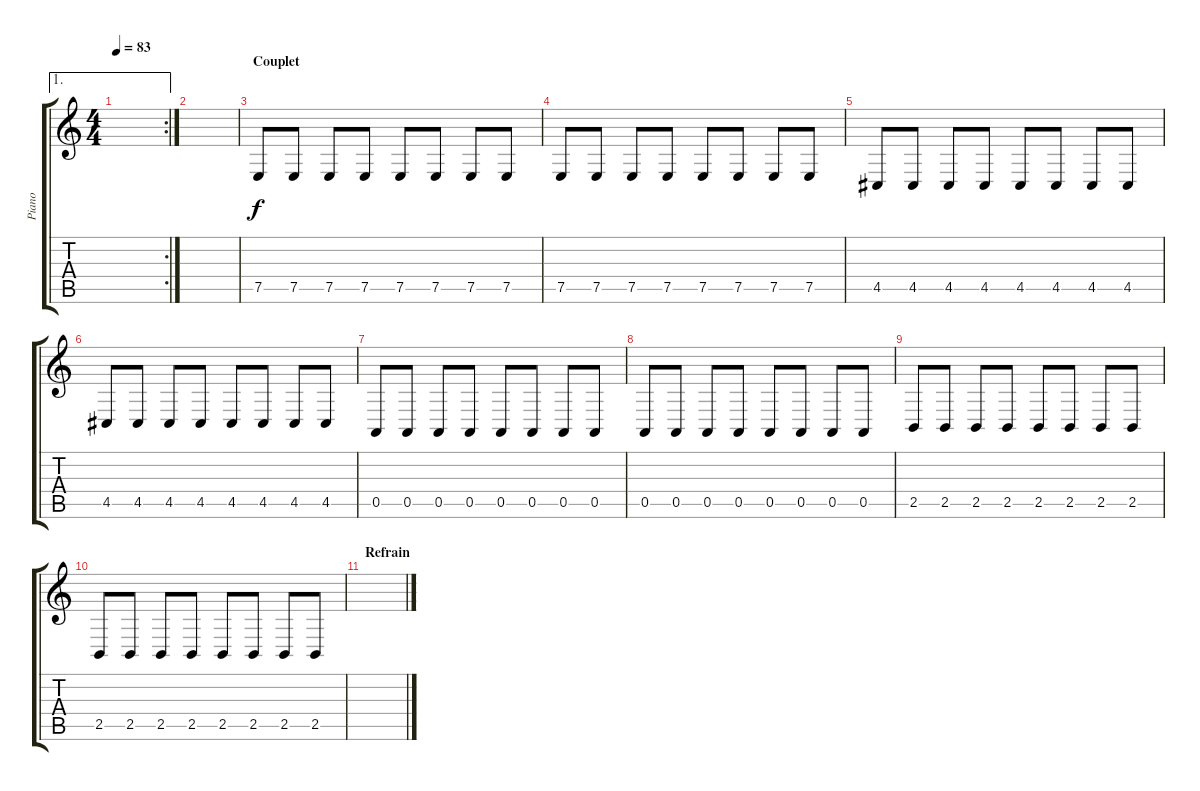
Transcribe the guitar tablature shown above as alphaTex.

\track ("Piano" "Piano") {instrument acousticgrandpiano}
\staff {score tabs}
\tuning (E4 B3 G3 D3 A2 E2) {hide}
\ae 1
\rc 2
\ts (4 4)
\tempo 83
\clef g2
\ks c
|
|
\section ("" "Couplet")
7.5.8 7.5.8 7.5.8 7.5.8 7.5.8 7.5.8 7.5.8 7.5.8 |
7.5.8 7.5.8 7.5.8 7.5.8 7.5.8 7.5.8 7.5.8 7.5.8 |
4.5.8 4.5.8 4.5.8 4.5.8 4.5.8 4.5.8 4.5.8 4.5.8 |
4.5.8 4.5.8 4.5.8 4.5.8 4.5.8 4.5.8 4.5.8 4.5.8 |
0.5.8 0.5.8 0.5.8 0.5.8 0.5.8 0.5.8 0.5.8 0.5.8 |
0.5.8 0.5.8 0.5.8 0.5.8 0.5.8 0.5.8 0.5.8 0.5.8 |
2.5.8 2.5.8 2.5.8 2.5.8 2.5.8 2.5.8 2.5.8 2.5.8 |
2.5.8 2.5.8 2.5.8 2.5.8 2.5.8 2.5.8 2.5.8 2.5.8 |
\section ("" "Refrain")
